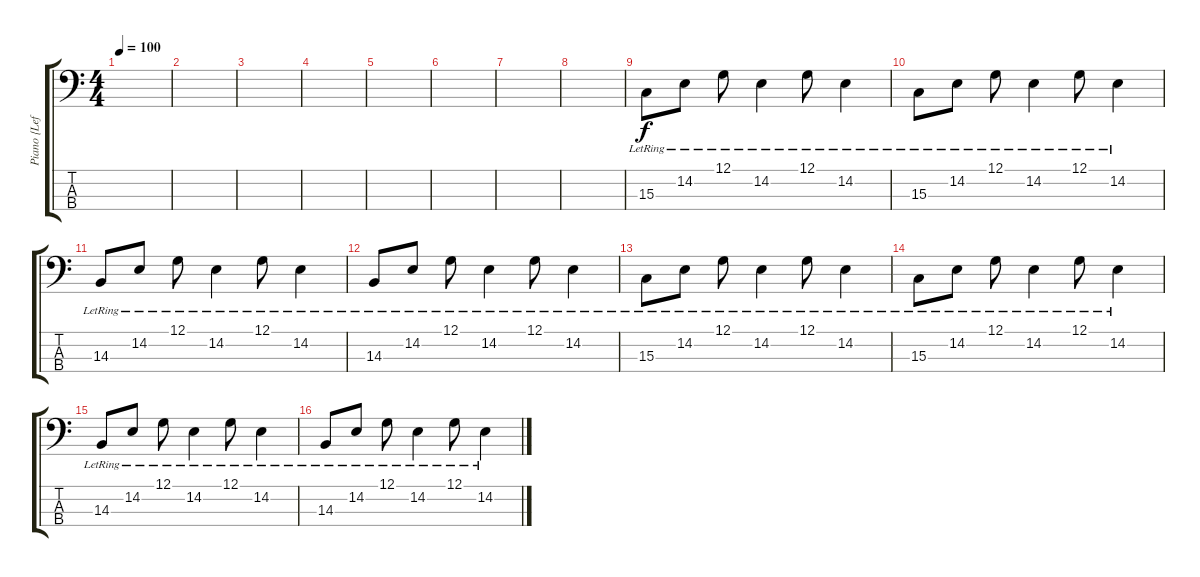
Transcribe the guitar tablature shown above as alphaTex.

\track ("Piano {Left}" "Piano {Lef") {instrument acousticgrandpiano}
\staff {score tabs}
\tuning (G2 D2 A1 E1) {hide}
\ts (4 4)
\tempo 100
\clef f4
\ks c
|
|
|
|
|
|
|
|
15.3{lr}.8 14.2{lr}.8 12.1{lr}.8 14.2{lr}.4 12.1{lr}.8 14.2{lr}.4 |
15.3{lr}.8 14.2{lr}.8 12.1{lr}.8 14.2{lr}.4 12.1{lr}.8 14.2{lr}.4 |
14.3{lr}.8 14.2{lr}.8 12.1{lr}.8 14.2{lr}.4 12.1{lr}.8 14.2{lr}.4 |
14.3{lr}.8 14.2{lr}.8 12.1{lr}.8 14.2{lr}.4 12.1{lr}.8 14.2{lr}.4 |
15.3{lr}.8 14.2{lr}.8 12.1{lr}.8 14.2{lr}.4 12.1{lr}.8 14.2{lr}.4 |
15.3{lr}.8 14.2{lr}.8 12.1{lr}.8 14.2{lr}.4 12.1{lr}.8 14.2{lr}.4 |
14.3{lr}.8 14.2{lr}.8 12.1{lr}.8 14.2{lr}.4 12.1{lr}.8 14.2{lr}.4 |
14.3{lr}.8 14.2{lr}.8 12.1{lr}.8 14.2{lr}.4 12.1{lr}.8 14.2{lr}.4
